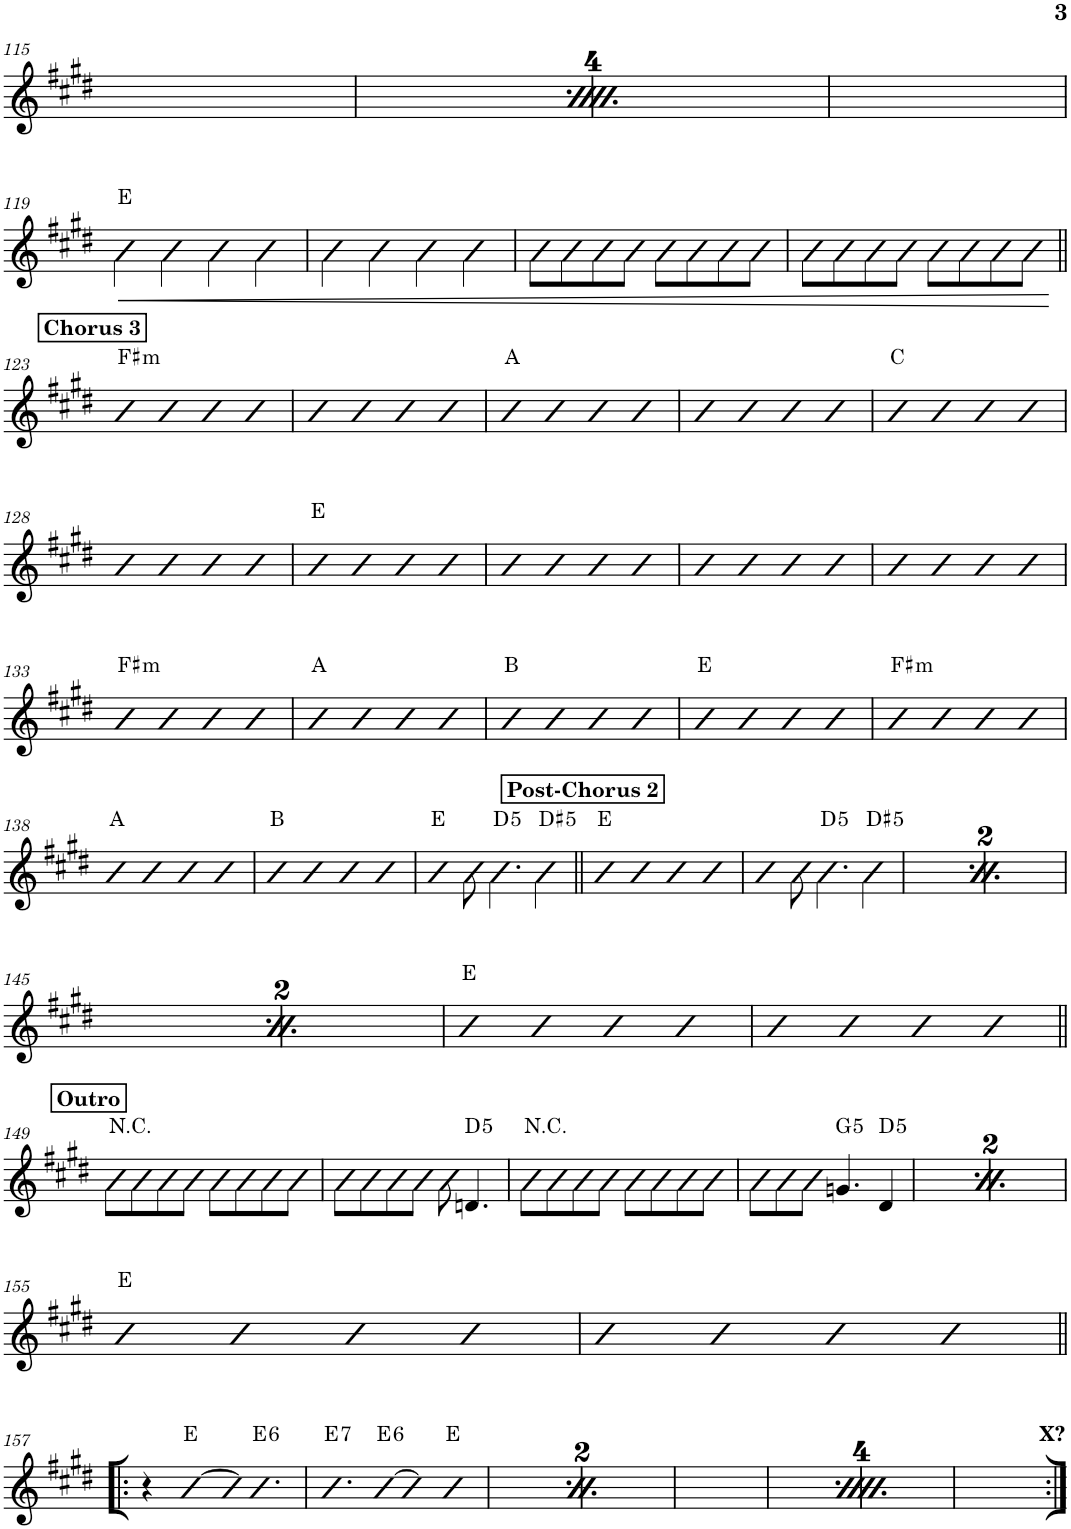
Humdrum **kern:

**kern	**dynam	**harte
*part1	*part1	*part1
*staff1	*staff1	*
*I"Piano	*	*
*I'Pno.	*	*
!!LO:PB:g=z
*clefG2	*	*
*k[f#c#g#d#]	*	*
*M2/2	*	*
*met(c|)	*	*
!!LO:REH:place=s1:a:B:cj:t=Bridge
=115	=115	=115
!LO:TX:a:t=Bass Only	!	!
8e/L	.	.
8e/	.	.
8e/	.	.
8e/J	.	.
8e/L	.	.
8e/	.	.
8e/	.	.
8e/J	.	.
=116	=116	=116
8e/L	.	.
8e/	.	.
8e/	.	.
8e/J	.	.
8e/	.	.
!	!	!LO:H:kt=5
4.dn/	.	D:(1,5)
=117	=117	=117
8e/L	.	.
8e/	.	.
8e/	.	.
8e/J	.	.
8e/L	.	.
8e/	.	.
8e/	.	.
8e/J	.	.
=118	=118	=118
8e/L	.	.
8e/	.	.
8e/J	.	.
!LO:TX:a:t=Guitar IN	!	!LO:H:kt=5
4.dn/	.	D:(1,5)
!	!	!LO:H:kt=5
4d#X/	.	D#:(1,5)
!!LO:LB:g=z
=119	=119	=119
!	!LO:HP:b	!
4e\	<	E:maj
4e\	.	.
4e\	.	.
4e\	.	.
=120	=120	=120
4e\	.	.
4e\	.	.
4e\	.	.
4e\	.	.
=121	=121	=121
8e\L	.	.
8e\	.	.
8e\	.	.
8e\J	.	.
8e\L	.	.
8e\	.	.
8e\	.	.
8e\J	.	.
=122	=122	=122
8e\L	.	.
8e\	.	.
8e\	.	.
8e\J	.	.
8e\L	.	.
8e\	.	.
8e\	.	.
8e\J	.	.
.	[	.
!!LO:LB:g=z
!!LO:REH:place=s1:a:B:cj:t=Chorus 3
=123||	=123||	=123||
!	!	!LO:H:kt=m
4b	.	F#:min
4b	.	.
4b	.	.
4b	.	.
=124	=124	=124
4b	.	.
4b	.	.
4b	.	.
4b	.	.
=125	=125	=125
4b	.	A:maj
4b	.	.
4b	.	.
4b	.	.
=126	=126	=126
4b	.	.
4b	.	.
4b	.	.
4b	.	.
=127	=127	=127
4b	.	C:maj
4b	.	.
4b	.	.
4b	.	.
!!LO:LB:g=z
=128	=128	=128
4b	.	.
4b	.	.
4b	.	.
4b	.	.
=129	=129	=129
4b	.	E:maj
4b	.	.
4b	.	.
4b	.	.
=130	=130	=130
4b	.	.
4b	.	.
4b	.	.
4b	.	.
=131	=131	=131
4b	.	.
4b	.	.
4b	.	.
4b	.	.
=132	=132	=132
4b	.	.
4b	.	.
4b	.	.
4b	.	.
!!LO:LB:g=z
=133	=133	=133
!	!	!LO:H:kt=m
4b	.	F#:min
4b	.	.
4b	.	.
4b	.	.
=134	=134	=134
4b	.	A:maj
4b	.	.
4b	.	.
4b	.	.
=135	=135	=135
4b	.	B:maj
4b	.	.
4b	.	.
4b	.	.
=136	=136	=136
4b	.	E:maj
4b	.	.
4b	.	.
4b	.	.
=137	=137	=137
!	!	!LO:H:kt=m
4b	.	F#:min
4b	.	.
4b	.	.
4b	.	.
!!LO:LB:g=z
=138	=138	=138
4b	.	A:maj
4b	.	.
4b	.	.
4b	.	.
=139	=139	=139
4b	.	B:maj
4b	.	.
4b	.	.
4b	.	.
=140	=140	=140
4b	.	E:maj
8b\	.	.
!	!	!LO:H:kt=5
4.b\	.	D:(1,5)
!	!	!LO:H:kt=5
4b\	.	D#:(1,5)
!!LO:REH:place=s1:a:B:cj:t=Post-Chorus 2
=141||	=141||	=141||
4b	.	E:maj
4b	.	.
4b	.	.
4b	.	.
=142	=142	=142
4b	.	.
8b\	.	.
!	!	!LO:H:kt=5
4.b\	.	D:(1,5)
!	!	!LO:H:kt=5
4b\	.	D#:(1,5)
!!LO:REH:place=s1:a:B:cj:t=Post-Chorus 2
=143	=143	=143
4b	.	E:maj
4b	.	.
4b	.	.
4b	.	.
=144	=144	=144
4b	.	.
8b\	.	.
!	!	!LO:H:kt=5
4.b\	.	D:(1,5)
!	!	!LO:H:kt=5
4b\	.	D#:(1,5)
!!LO:LB:g=z
!!LO:REH:place=s1:a:B:cj:t=Post-Chorus 2
=145	=145	=145
4b	.	E:maj
4b	.	.
4b	.	.
4b	.	.
=146	=146	=146
4b	.	.
8b\	.	.
!	!	!LO:H:kt=5
4.b\	.	D:(1,5)
!	!	!LO:H:kt=5
4b\	.	D#:(1,5)
=147	=147	=147
4b	.	E:maj
4b	.	.
4b	.	.
4b	.	.
=148	=148	=148
4b	.	.
4b	.	.
4b	.	.
4b	.	.
!!LO:LB:g=z
!!LO:REH:place=s1:a:B:cj:t=Outro
=149||	=149||	=149||
!	!	!LO:H:kt=N.C.
8e\L	.	N
8e\	.	.
8e\	.	.
8e\J	.	.
8e\L	.	.
8e\	.	.
8e\	.	.
8e\J	.	.
=150	=150	=150
8e\L	.	.
8e\	.	.
8e\	.	.
8e\J	.	.
8e\	.	.
!	!	!LO:H:kt=5
4.dn/	.	D:(1,5)
=151	=151	=151
!	!	!LO:H:kt=N.C.
8e\L	.	N
8e\	.	.
8e\	.	.
8e\J	.	.
8e\L	.	.
8e\	.	.
8e\	.	.
8e\J	.	.
=152	=152	=152
8e\L	.	.
8e\	.	.
8e\J	.	.
!	!	!LO:H:kt=5
4.gn/	.	G:(1,5)
!	!	!LO:H:kt=5
4d#/	.	D:(1,5)
=153	=153	=153
!	!	!LO:H:kt=N.C.
8e\L	.	N
8e\	.	.
8e\	.	.
8e\J	.	.
8e\L	.	.
8e\	.	.
8e\	.	.
8e\J	.	.
=154	=154	=154
8e\L	.	.
8e\	.	.
8e\J	.	.
!	!	!LO:H:kt=5
4.gn/	.	G:(1,5)
!	!	!LO:H:kt=5
4d#/	.	D:(1,5)
!!LO:LB:g=z
=155	=155	=155
4b	.	E:maj
4b	.	.
4b	.	.
4b	.	.
=156	=156	=156
4b	.	.
4b	.	.
4b	.	.
4b	.	.
!!LO:LB:g=z
=157!|:	=157!|:	=157!|:
4r	.	.
[4b	.	E:maj
8b]	.	.
!	!	!LO:H:kt=6
4.b	.	E:maj6
=158	=158	=158
!	!	!LO:H:kt=7
4.b	.	E:7
!	!	!LO:H:kt=6
[8b	.	E:maj6
4b]	.	.
4b	.	E:maj
=159	=159	=159
4r	.	.
[4b	.	E:maj
8b]	.	.
!	!	!LO:H:kt=6
4.b	.	E:maj6
=160	=160	=160
!	!	!LO:H:kt=7
4.b	.	E:7
!	!	!LO:H:kt=6
[8b	.	E:maj6
4b]	.	.
4b	.	E:maj
=161	=161	=161
4r	.	.
[4b	.	E:maj
8b]	.	.
!	!	!LO:H:kt=6
4.b	.	E:maj6
=162	=162	=162
!	!	!LO:H:kt=7
4.b	.	E:7
!	!	!LO:H:kt=6
[8b	.	E:maj6
4b]	.	.
4b	.	E:maj
=163	=163	=163
4r	.	.
[4b	.	E:maj
8b]	.	.
!	!	!LO:H:kt=6
4.b	.	E:maj6
=164	=164	=164
!	!	!LO:H:kt=7
4.b	.	E:7
!	!	!LO:H:kt=6
[8b	.	E:maj6
4b]	.	.
4b	.	E:maj
=:|!	=:|!	=:|!
*-	*-	*-
